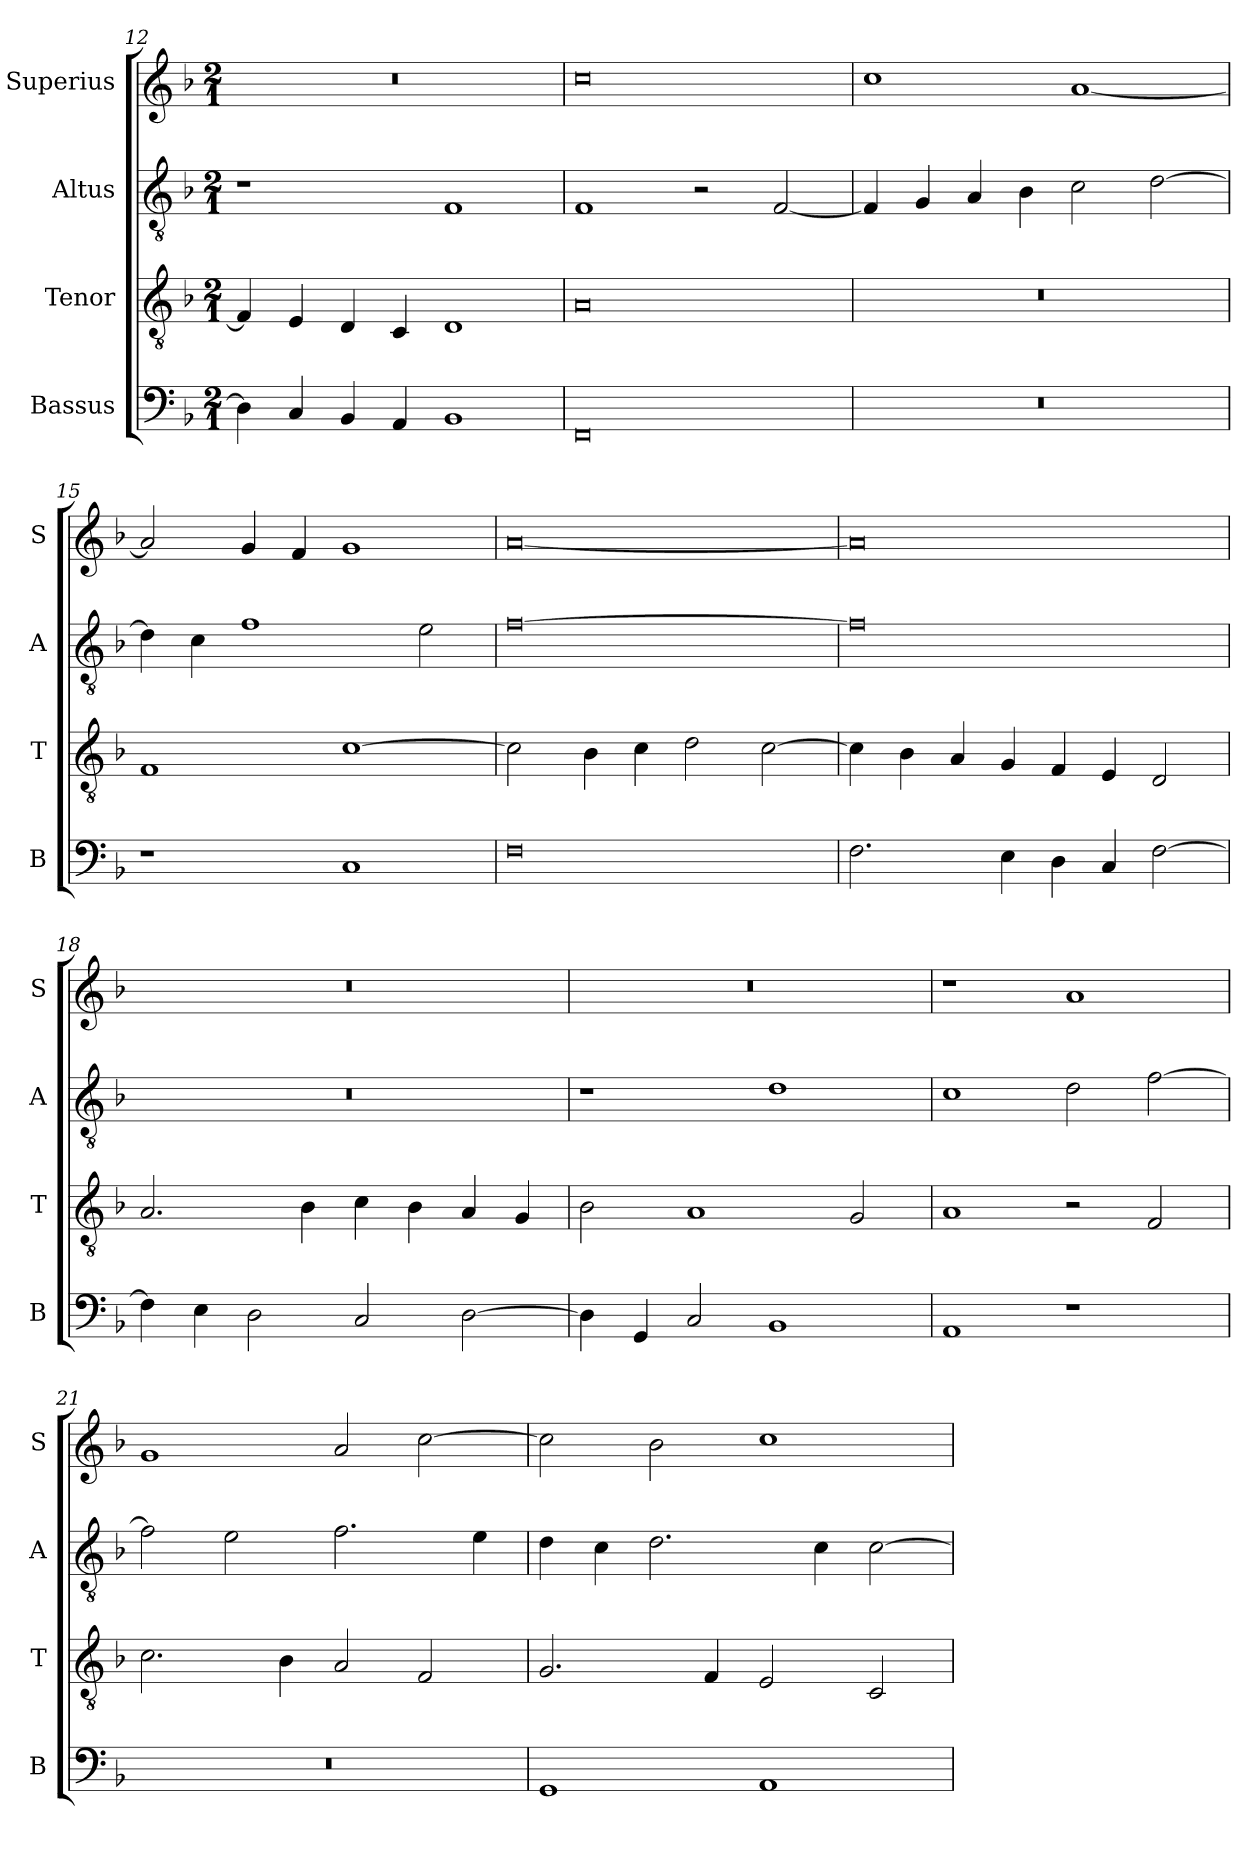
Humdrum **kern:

**kern	**kern	**kern	**kern
*part4	*part3	*part2	*part1
*staff4	*staff3	*staff2	*staff1
*I"Bassus	*I"Tenor	*I"Altus	*I"Superius
*I'B	*I'T	*I'A	*I'S
*clefF4	*clefGv2	*clefGv2	*clefG2
*k[b-]	*k[b-]	*k[b-]	*k[b-]
*F:	*F:	*F:	*F:
*M2/1	*M2/1	*M2/1	*M2/1
=12	=12	=12	=12
4D]	4F]	1r	0r
4C	4E	.	.
4BB-	4D	.	.
4AA	4C	.	.
1BB-	1D	1F	.
=13	=13	=13	=13
0FF	0A	1F	0cc
.	.	2r	.
.	.	[2F	.
=14	=14	=14	=14
0r	0r	4F]	1cc
.	.	4G	.
.	.	4A	.
.	.	4B-	.
.	.	2c	[1a
.	.	[2d	.
=15	=15	=15	=15
1r	1F	4d]	2a]
.	.	4c	.
.	.	1f	4g
.	.	.	4f
1C	[1c	.	1g
.	.	2e	.
=16	=16	=16	=16
0F	2c]	[0f	[0a
.	4B-	.	.
.	4c	.	.
.	2d	.	.
.	[2c	.	.
=17	=17	=17	=17
2.F	4c]	0f]	0a]
.	4B-	.	.
.	4A	.	.
4E	4G	.	.
4D	4F	.	.
4C	4E	.	.
[2F	2D	.	.
=18	=18	=18	=18
4F]	2.A	0r	0r
4E	.	.	.
2D	.	.	.
.	4B-	.	.
2C	4c	.	.
.	4B-	.	.
[2D	4A	.	.
.	4G	.	.
=19	=19	=19	=19
4D]	2B-	1r	0r
4GG	.	.	.
2C	1A	.	.
1BB-	.	1d	.
.	2G	.	.
=20	=20	=20	=20
1AA	1A	1c	1r
1r	2r	2d	1a
.	2F	[2f	.
=21	=21	=21	=21
0r	2.c	2f]	1g
.	.	2e	.
.	4B-	.	.
.	2A	2.f	2a
.	2F	.	[2cc
.	.	4e	.
=22	=22	=22	=22
1GG	2.G	4d	2cc]
.	.	4c	.
.	.	2.d	2b-
.	4F	.	.
1AA	2E	.	1cc
.	.	4c	.
.	2C	[2c	.
=	=	=	=
*-	*-	*-	*-
